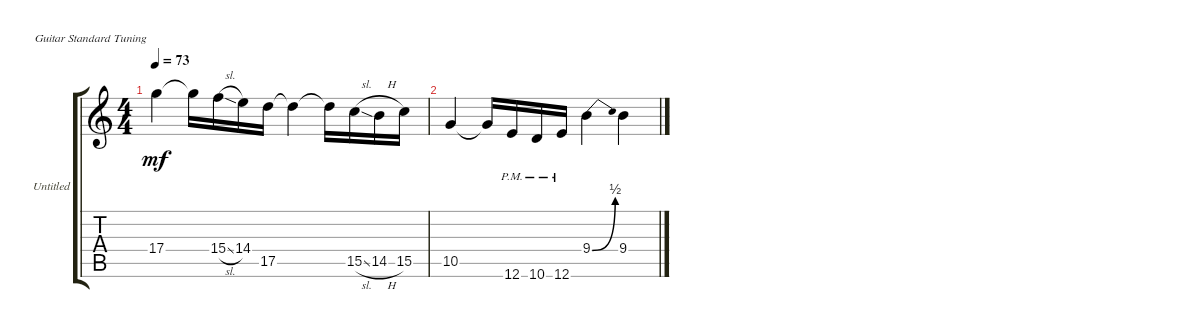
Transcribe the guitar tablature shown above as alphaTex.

\bracketExtendMode groupsimilarinstruments
\firstSystemTrackNameOrientation horizontal
\otherSystemsTrackNameOrientation horizontal
\track ("Untitled" "Untitled") {instrument overdrivenguitar}
\staff {score tabs}
\tuning (E4 B3 G3 D3 A2 E2)
\ts (4 4)
\tempo 73
\clef g2
\ks c
17.4.4{dy mf} 17.4{t}.16 15.4{sl}.16 14.4.16 17.5.16 17.5{t}.4 17.5{t}.16 15.5{sl}.16 14.5{h}.16 15.5.16 |
10.5.4 10.5{t}.16 12.6{pm}.16 10.6{pm}.16 12.6{pm}.16 9.4{be (bend 0 0 15 2)}.4 9.4.4
